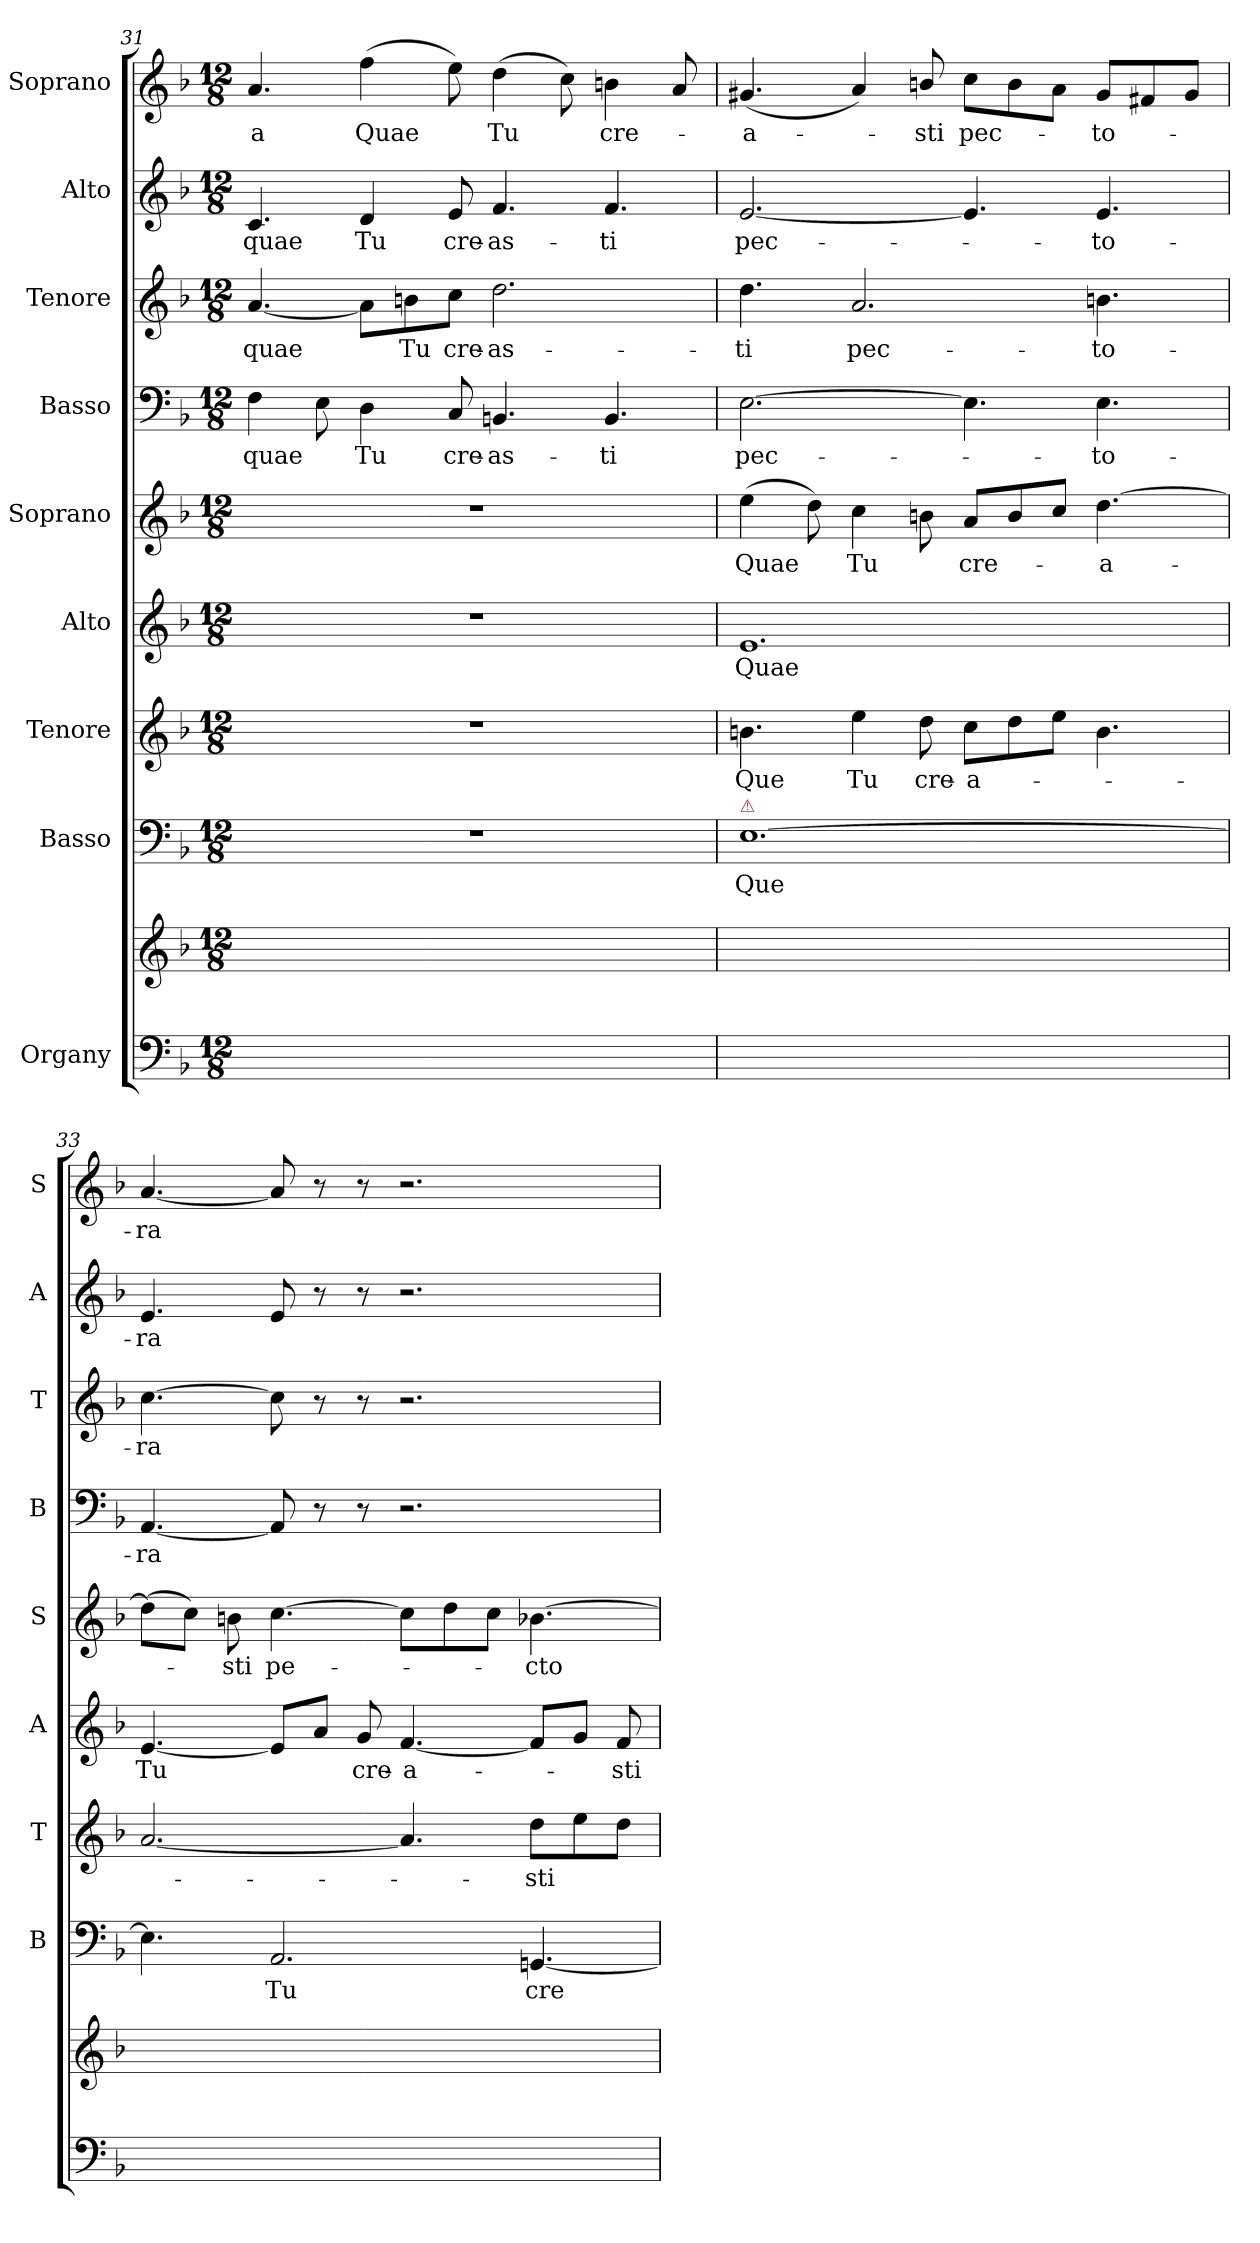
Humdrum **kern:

**kern	**kern	**kern	**text	**kern	**text	**kern	**text	**kern	**text	**kern	**text	**kern	**text	**kern	**text	**kern	**text
*part9	*part9	*part8	*part8	*part7	*part7	*part6	*part6	*part5	*part5	*part4	*part4	*part3	*part3	*part2	*part2	*part1	*part1
*staff10	*staff9	*staff8	*staff8	*staff7	*staff7	*staff6	*staff6	*staff5	*staff5	*staff4	*staff4	*staff3	*staff3	*staff2	*staff2	*staff1	*staff1
*I"Organy	*	*I"Basso	*	*I"Tenore	*	*I"Alto	*	*I"Soprano	*	*I"Basso	*	*I"Tenore	*	*I"Alto	*	*I"Soprano	*
*	*	*I'B	*	*I'T	*	*I'A	*	*I'S	*	*I'B	*	*I'T	*	*I'A	*	*I'S	*
*clefF4	*clefG2	*clefF4	*	*clefG2	*	*clefG2	*	*clefG2	*	*clefF4	*	*clefG2	*	*clefG2	*	*clefG2	*
*	*	*	*	*ITrd7c12	*	*	*	*	*	*	*	*ITrd7c12	*	*	*	*	*
*k[b-]	*k[b-]	*k[b-]	*	*k[b-]	*	*k[b-]	*	*k[b-]	*	*k[b-]	*	*k[b-]	*	*k[b-]	*	*k[b-]	*
*M12/8	*M12/8	*M12/8	*	*M12/8	*	*M12/8	*	*M12/8	*	*M12/8	*	*M12/8	*	*M12/8	*	*M12/8	*
=31	=31	=31	=31	=31	=31	=31	=31	=31	=31	=31	=31	=31	=31	=31	=31	=31	=31
1.ryy	1.ryy	1.r	.	1.r	.	1.r	.	1.r	.	4F\	quae	[4.A/	quae	4.c/	quae	4.a/	-a
.	.	.	.	.	.	.	.	.	.	8E\	.	.	.	.	.	.	.
.	.	.	.	.	.	.	.	.	.	4D\	Tu	8A\L]	.	4d/	Tu	(4ff\	Quae
.	.	.	.	.	.	.	.	.	.	.	.	8Bn\	Tu	.	.	.	.
.	.	.	.	.	.	.	.	.	.	8C/	cre-	8c\J	cre-	8e/	cre-	8ee\)	.
.	.	.	.	.	.	.	.	.	.	4.BBn/	-as-	2.d\	-as-	4.f/	-as-	(4dd\	Tu
.	.	.	.	.	.	.	.	.	.	.	.	.	.	.	.	8cc\)	.
.	.	.	.	.	.	.	.	.	.	4.BB/	-ti	.	.	4.f/	-ti	4bn\	cre-
.	.	.	.	.	.	.	.	.	.	.	.	.	.	.	.	8a/	.
=32	=32	=32	=32	=32	=32	=32	=32	=32	=32	=32	=32	=32	=32	=32	=32	=32	=32
!	!	!LO:TX:a:color=crimson:t=⚠	!	!	!	!	!	!	!	!	!	!	!	!	!	!	!
1.ryy	1.ryy	[1.E\	Que	4.Bn\	Que	1.e/	Quae	(4ee\	Quae	[2.E\	pec-	4.d\	-ti	[2.e/	pec-	(4.g#X/	-a-
.	.	.	.	.	.	.	.	8dd\)	.	.	.	.	.	.	.	.	.
.	.	.	.	4e\	Tu	.	.	4cc\	Tu	.	.	2.A/	pec-	.	.	4a/)	.
.	.	.	.	8d\	cre-	.	.	8bn\	.	.	.	.	.	.	.	8bn/	-sti
.	.	.	.	8c\L	-a-	.	.	8a/L	cre-	4.E\]	.	.	.	4.e/]	.	8cc\L	pec-
.	.	.	.	8d\	.	.	.	8b/	.	.	.	.	.	.	.	8b\	.
.	.	.	.	8e\J	.	.	.	8cc/J	.	.	.	.	.	.	.	8a\J	.
.	.	.	.	4.B\	.	.	.	[4.dd\	-a-	4.E\	-to-	4.Bn\	-to-	4.e/	-to-	8g#/L	-to-
.	.	.	.	.	.	.	.	.	.	.	.	.	.	.	.	8f#X/	.
.	.	.	.	.	.	.	.	.	.	.	.	.	.	.	.	8g#/J	.
=33	=33	=33	=33	=33	=33	=33	=33	=33	=33	=33	=33	=33	=33	=33	=33	=33	=33
1.ryy	1.ryy	4.E\]	.	[2.A/	.	[4.e/	Tu	(8dd\L]	.	[4.AA/	-ra	[4.c\	-ra	4.e/	-ra	[4.a/	-ra
.	.	.	.	.	.	.	.	8cc\J)	.	.	.	.	.	.	.	.	.
.	.	.	.	.	.	.	.	8bn\	-sti	.	.	.	.	.	.	.	.
.	.	2.AA/	Tu	.	.	8e/L]	.	[4.cc\	pe-	8AA/]	.	8c\]	.	8e/	.	8a/]	.
.	.	.	.	.	.	8a/J	.	.	.	8r	.	8r	.	8r	.	8r	.
.	.	.	.	.	.	8g/	cre-	.	.	8r	.	8r	.	8r	.	8r	.
.	.	.	.	4.A/]	.	[4.f/	-a-	8cc\L]	.	2.r	.	2.r	.	2.r	.	2.r	.
.	.	.	.	.	.	.	.	8dd\	.	.	.	.	.	.	.	.	.
.	.	.	.	.	.	.	.	8cc\J	.	.	.	.	.	.	.	.	.
.	.	[4.GGn/	cre-	8d\L	-sti	8f/L]	.	[4.b-X\	-cto-	.	.	.	.	.	.	.	.
.	.	.	.	8e\	.	8g/J	.	.	.	.	.	.	.	.	.	.	.
.	.	.	.	8d\J	.	8f/	-sti	.	.	.	.	.	.	.	.	.	.
=	=	=	=	=	=	=	=	=	=	=	=	=	=	=	=	=	=
*-	*-	*-	*-	*-	*-	*-	*-	*-	*-	*-	*-	*-	*-	*-	*-	*-	*-
